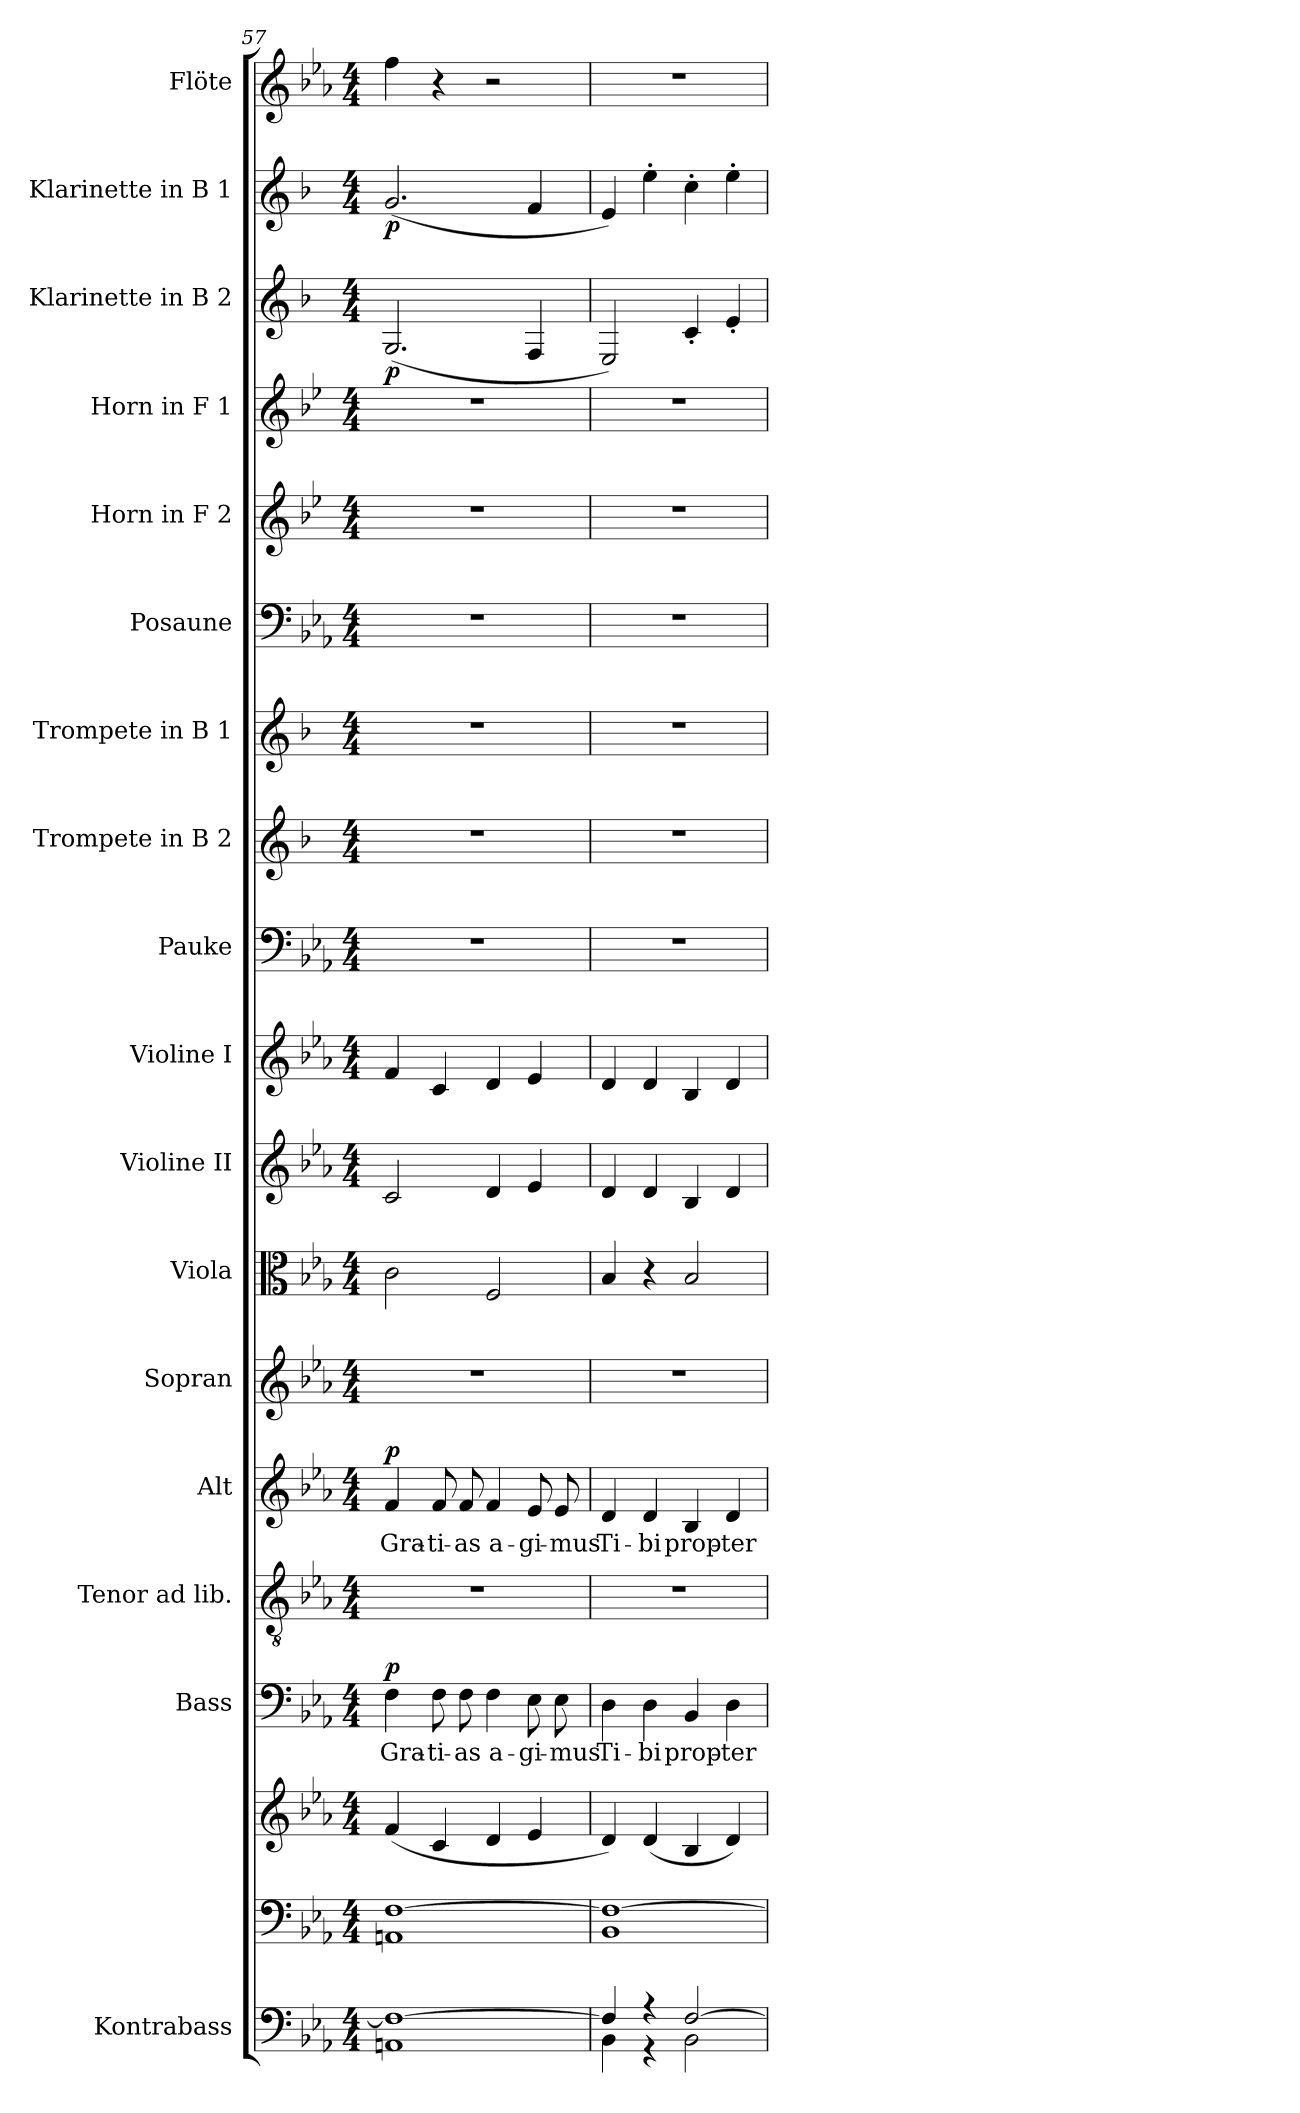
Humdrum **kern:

**kern	**kern	**kern	**kern	**text	**dynam	**kern	**kern	**text	**dynam	**kern	**kern	**kern	**kern	**kern	**kern	**kern	**kern	**kern	**kern	**kern	**dynam	**kern	**dynam	**kern
*part18	*part17	*part17	*part16	*part16	*part16	*part15	*part14	*part14	*part14	*part13	*part12	*part11	*part10	*part9	*part8	*part7	*part6	*part5	*part4	*part3	*part3	*part2	*part2	*part1
*staff19	*staff18	*staff17	*staff16	*staff16	*staff16	*staff15	*staff14	*staff14	*staff14	*staff13	*staff12	*staff11	*staff10	*staff9	*staff8	*staff7	*staff6	*staff5	*staff4	*staff3	*staff3	*staff2	*staff2	*staff1
*I"Kontrabass	*	*	*I"Bass	*	*	*I"Tenor ad lib.	*I"Alt	*	*	*I"Sopran	*I"Viola	*I"Violine II	*I"Violine I	*I"Pauke	*I"Trompete in B 2	*I"Trompete in B 1	*I"Posaune	*I"Horn in F 2	*I"Horn in F 1	*I"Klarinette in B 2	*	*I"Klarinette in B 1	*	*I"Flöte
*I'Kb.	*	*	*I'B	*	*	*I'T	*I'A	*	*	*I'S	*I'Vla.	*I'Vl. II	*I'Vl. I	*I'Pk.	*	*	*I'Pos.	*I'Hrn. 2	*I'Hrn. 1	*	*	*	*	*I'Fl.
*clefF4	*clefF4	*clefG2	*clefF4	*	*	*clefGv2	*clefG2	*	*	*clefG2	*clefC3	*clefG2	*clefG2	*clefF4	*clefG2	*clefG2	*clefF4	*clefG2	*clefG2	*clefG2	*	*clefG2	*	*clefG2
*ITrd7c12	*	*	*	*	*	*	*	*	*	*	*	*	*	*	*ITrd1c2	*ITrd1c2	*	*ITrd4c7	*ITrd4c7	*ITrd1c2	*	*ITrd1c2	*	*
*k[b-e-a-]	*k[b-e-a-]	*k[b-e-a-]	*k[b-e-a-]	*	*	*k[b-e-a-]	*k[b-e-a-]	*	*	*k[b-e-a-]	*k[b-e-a-]	*k[b-e-a-]	*k[b-e-a-]	*k[b-e-a-]	*k[b-e-a-]	*k[b-e-a-]	*k[b-e-a-]	*k[b-e-a-]	*k[b-e-a-]	*k[b-e-a-]	*	*k[b-e-a-]	*	*k[b-e-a-]
*E-:	*E-:	*E-:	*E-:	*	*	*E-:	*E-:	*	*	*E-:	*E-:	*E-:	*E-:	*E-:	*E-:	*E-:	*E-:	*E-:	*E-:	*E-:	*	*E-:	*	*E-:
*M4/4	*M4/4	*M4/4	*M4/4	*	*	*M4/4	*M4/4	*	*	*M4/4	*M4/4	*M4/4	*M4/4	*M4/4	*M4/4	*M4/4	*M4/4	*M4/4	*M4/4	*M4/4	*	*M4/4	*	*M4/4
=57	=57	=57	=57	=57	=57	=57	=57	=57	=57	=57	=57	=57	=57	=57	=57	=57	=57	=57	=57	=57	=57	=57	=57	=57
*^	*^	*	*	*	*	*	*	*	*	*	*	*	*	*	*	*	*	*	*	*	*	*	*	*
!	!	!	!	!	!	!LO:LY:b	!LO:DY:a	!	!	!LO:LY:b	!LO:DY:a	!	!	!	!	!	!	!	!	!	!	!	!LO:DY:b	!	!LO:DY:b	!
1FF_	1AAAn	[>1F	1AAn	(<4f/	4F\	Gra-	p	1r	4f/	Gra-	p	1r	2c\	2c/	4f/	1r	1r	1r	1r	1r	1r	(<2.F/	p	(<2.f/	p	4ff\
!	!	!	!	!	!	!LO:LY:b	!	!	!	!LO:LY:b	!	!	!	!	!	!	!	!	!	!	!	!	!	!	!	!
.	.	.	.	4c/	8F\	-ti-	.	.	8f/	-ti-	.	.	.	.	4c/	.	.	.	.	.	.	.	.	.	.	4r
!	!	!	!	!	!	!LO:LY:b	!	!	!	!LO:LY:b	!	!	!	!	!	!	!	!	!	!	!	!	!	!	!	!
.	.	.	.	.	8F\	-as	.	.	8f/	-as	.	.	.	.	.	.	.	.	.	.	.	.	.	.	.	.
!	!	!	!	!	!	!LO:LY:b	!	!	!	!LO:LY:b	!	!	!	!	!	!	!	!	!	!	!	!	!	!	!	!
.	.	.	.	4d/	4F\	a-	.	.	4f/	a-	.	.	2F/	4d/	4d/	.	.	.	.	.	.	.	.	.	.	2r
!	!	!	!	!	!	!LO:LY:b	!	!	!	!LO:LY:b	!	!	!	!	!	!	!	!	!	!	!	!	!	!	!	!
.	.	.	.	4e-/	8E-\	-gi-	.	.	8e-/	-gi-	.	.	.	4e-/	4e-/	.	.	.	.	.	.	4E-/	.	4e-/	.	.
!	!	!	!	!	!	!LO:LY:b	!	!	!	!LO:LY:b	!	!	!	!	!	!	!	!	!	!	!	!	!	!	!	!
.	.	.	.	.	8E-\	-mus	.	.	8e-/	-mus	.	.	.	.	.	.	.	.	.	.	.	.	.	.	.	.
=58	=58	=58	=58	=58	=58	=58	=58	=58	=58	=58	=58	=58	=58	=58	=58	=58	=58	=58	=58	=58	=58	=58	=58	=58	=58	=58
!	!	!	!	!	!	!LO:LY:b	!	!	!	!LO:LY:b	!	!	!	!	!	!	!	!	!	!	!	!	!	!	!	!
4FF/]	4BBB-\	1F_	1BB-	4d/)	4D\	Ti-	.	1r	4d/	Ti-	.	1r	4B-/	4d/	4d/	1r	1r	1r	1r	1r	1r	2D/)	.	4d/)	.	1r
!	!	!	!	!	!	!LO:LY:b	!	!	!	!LO:LY:b	!	!	!	!	!	!	!	!	!	!	!	!	!	!	!	!
4r	4r	.	.	(<4d/	4D\	-bi	.	.	4d/	-bi	.	.	4r	4d/	4d/	.	.	.	.	.	.	.	.	4dd'>\	.	.
!	!	!	!	!	!	!LO:LY:b	!	!	!	!LO:LY:b	!	!	!	!	!	!	!	!	!	!	!	!	!	!	!	!
[>2FF/	2BBB-\	.	.	4B-/	4BB-/	prop-	.	.	4B-/	prop-	.	.	2B-/	4B-/	4B-/	.	.	.	.	.	.	4B-'</	.	4b-'>\	.	.
!	!	!	!	!	!	!LO:LY:b	!	!	!	!LO:LY:b	!	!	!	!	!	!	!	!	!	!	!	!	!	!	!	!
.	.	.	.	4d/)	4D\	-ter	.	.	4d/	-ter	.	.	.	4d/	4d/	.	.	.	.	.	.	4d'</	.	4dd'>\	.	.
*v	*v	*	*	*	*	*	*	*	*	*	*	*	*	*	*	*	*	*	*	*	*	*	*	*	*	*
*	*v	*v	*	*	*	*	*	*	*	*	*	*	*	*	*	*	*	*	*	*	*	*	*	*	*
=	=	=	=	=	=	=	=	=	=	=	=	=	=	=	=	=	=	=	=	=	=	=	=	=
*-	*-	*-	*-	*-	*-	*-	*-	*-	*-	*-	*-	*-	*-	*-	*-	*-	*-	*-	*-	*-	*-	*-	*-	*-
